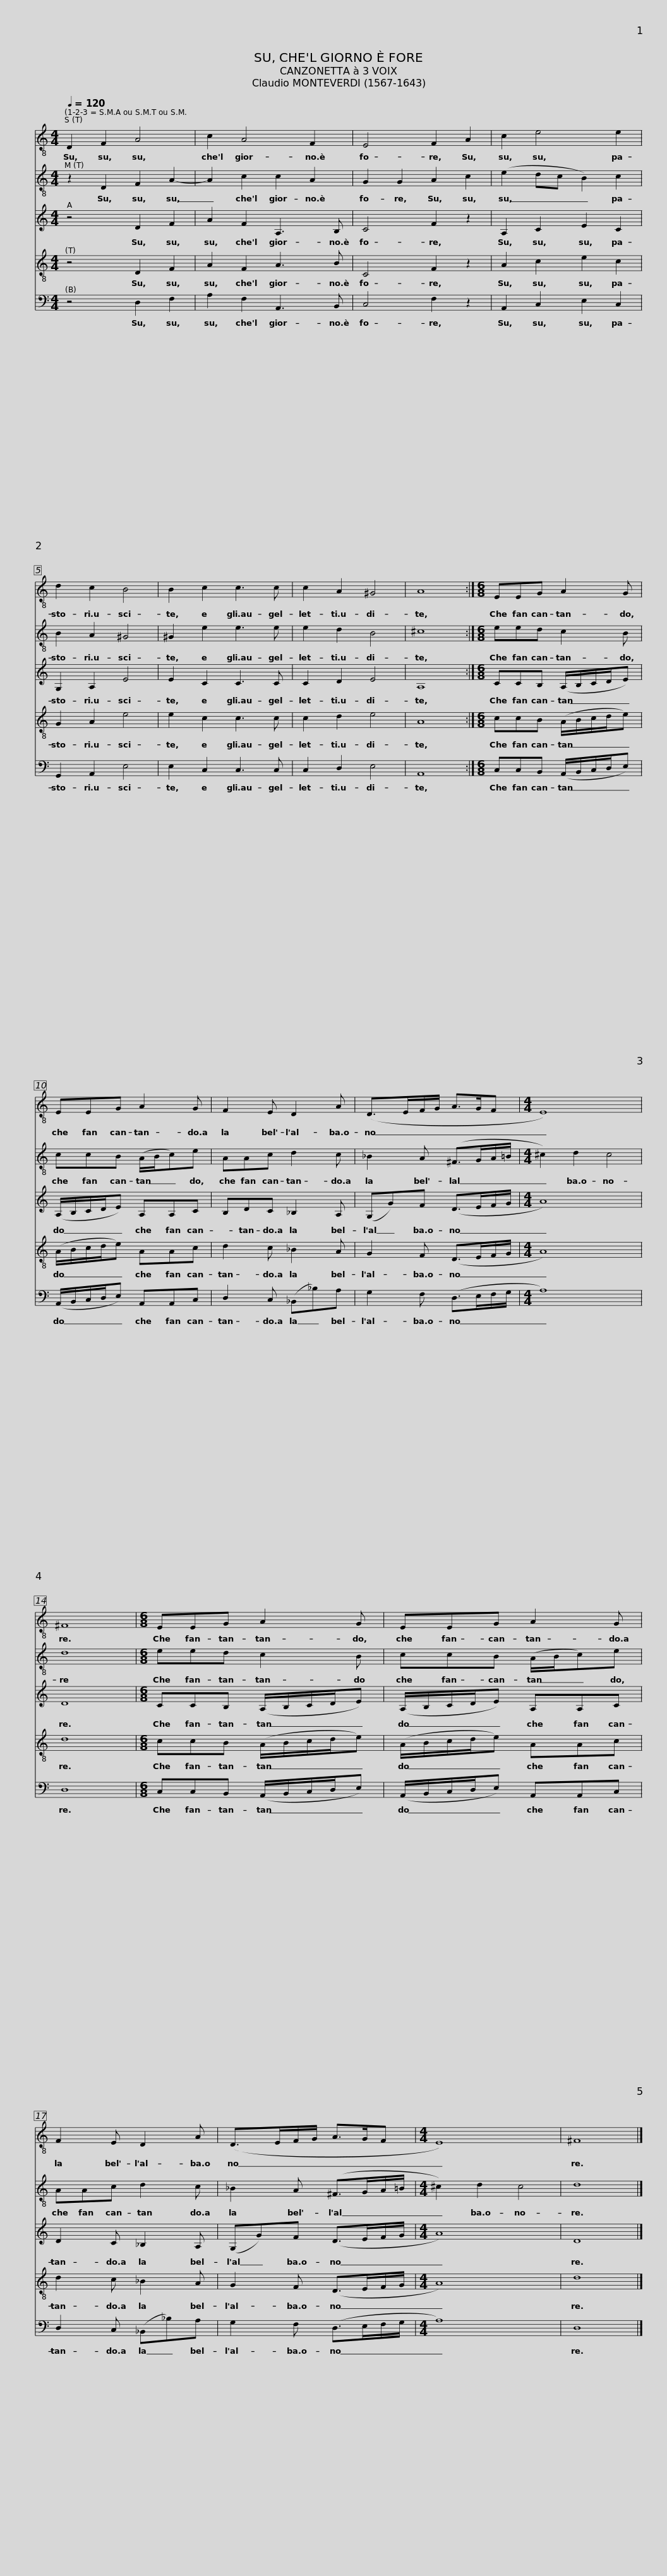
X:1
%%score 1 2 3 4 5
L:1/8
Q:1/4=120
M:4/4
I:linebreak $
K:C
V:1 treble-8
V:2 treble-8
V:3 treble
V:4 treble-8
V:5 bass
V:1
 D2 F2 A4 | c2 A4 F2 | E4 F2 A2 | c2 e4 e2 | d2 c2 B4 |$ %5
 B2 c2 c3 c | c2 A2 ^G4 | A8 :|[M:6/8] EEG A2 G | EEG A2 G |$ %10
 F2 E D2 A | (D>EF/G/ A>GF |[M:4/4] E8) | ^F8 |[M:6/8] EEG A2 G |$ %15
 EEG A2 G | F2 E D2 A | (D>EF/G/ A>GF |[M:4/4] E8) | ^F8 |] %20
V:2
 z2 D2 F2 A2- | A2 c2 c2 A2 | G2 G2 A2 c2 | (e2 dc B2) c2 | B2 A2 ^G4 |$ %5
 ^G2 e2 e3 e | e2 d2 B4 | ^c8 :|[M:6/8] eed c2 B | ccB (A/B/c)e |$ %10
 AAc d2 c | _B2 A (^F>GA/=B/ |[M:4/4] ^c2) d2 c4 | d8 |[M:6/8] eed c2 B |$ %15
 ccB (A/B/c)e | AAc d2 c | _B2 A (^F>GA/=B/ |[M:4/4] ^c2) d2 c4 | d8 |] %20
V:3
 z4 D2 F2 | A2 F2 A,3 B, | C4 F2 z2 | A,2 C2 E2 C2 | G,2 A,2 E4 |$ %5
 E2 C2 C3 C | C2 D2 E4 | A,8 :|[M:6/8] CCB, (A,/B,/C/D/E) | (A,/B,/C/D/E) A,A,C |$ %10
 B,DC _B,2 A, | (G,G)F (D>EF/G/ |[M:4/4] A8) | D8 |[M:6/8] CCB, (A,/B,/C/D/E) |$ %15
 (A,/B,/C/D/E) A,A,C | D2 C _B,2 A, | (G,G)F (D>EF/G/ |[M:4/4] A8) | D8 |] %20
V:4
 z4 D2 F2 | A2 F2 A3 B | C4 F2 z2 | A2 c2 e2 c2 | G2 A2 e4 |$ %5
 e2 c2 c3 c | c2 d2 e4 | A8 :|[M:6/8] ccB (A/B/c/d/e) | (A/B/c/d/e) AAc |$ %10
 d2 c _B2 A | G2 F (D>EF/G/ |[M:4/4] A8) | d8 |[M:6/8] ccB (A/B/c/d/e) |$ %15
 (A/B/c/d/e) AAc | d2 c _B2 A | G2 F (D>EF/G/ |[M:4/4] A8) | d8 |] %20
V:5
 z4 D,2 F,2 | A,2 F,2 A,,3 B,, | C,4 F,2 z2 | A,,2 C,2 E,2 C,2 | G,,2 A,,2 E,4 |$ %5
 E,2 C,2 C,3 C, | C,2 D,2 E,4 | A,,8 :|[M:6/8] C,C,B,, (A,,/B,,/C,/D,/E,) | (A,,/B,,/C,/D,/E,) A,,A,,C, |$ %10
 D,2 C, (_B,,_B,)A, | G,2 F, (D,>E,F,/G,/ |[M:4/4] A,8) | D,8 |[M:6/8] C,C,B,, (A,,/B,,/C,/D,/E,) |$ %15
 (A,,/B,,/C,/D,/E,) A,,A,,C, | D,2 C, (_B,,_B,)A, | G,2 F, (D,>E,F,/G,/ |[M:4/4] A,8) | D,8 |] %20
